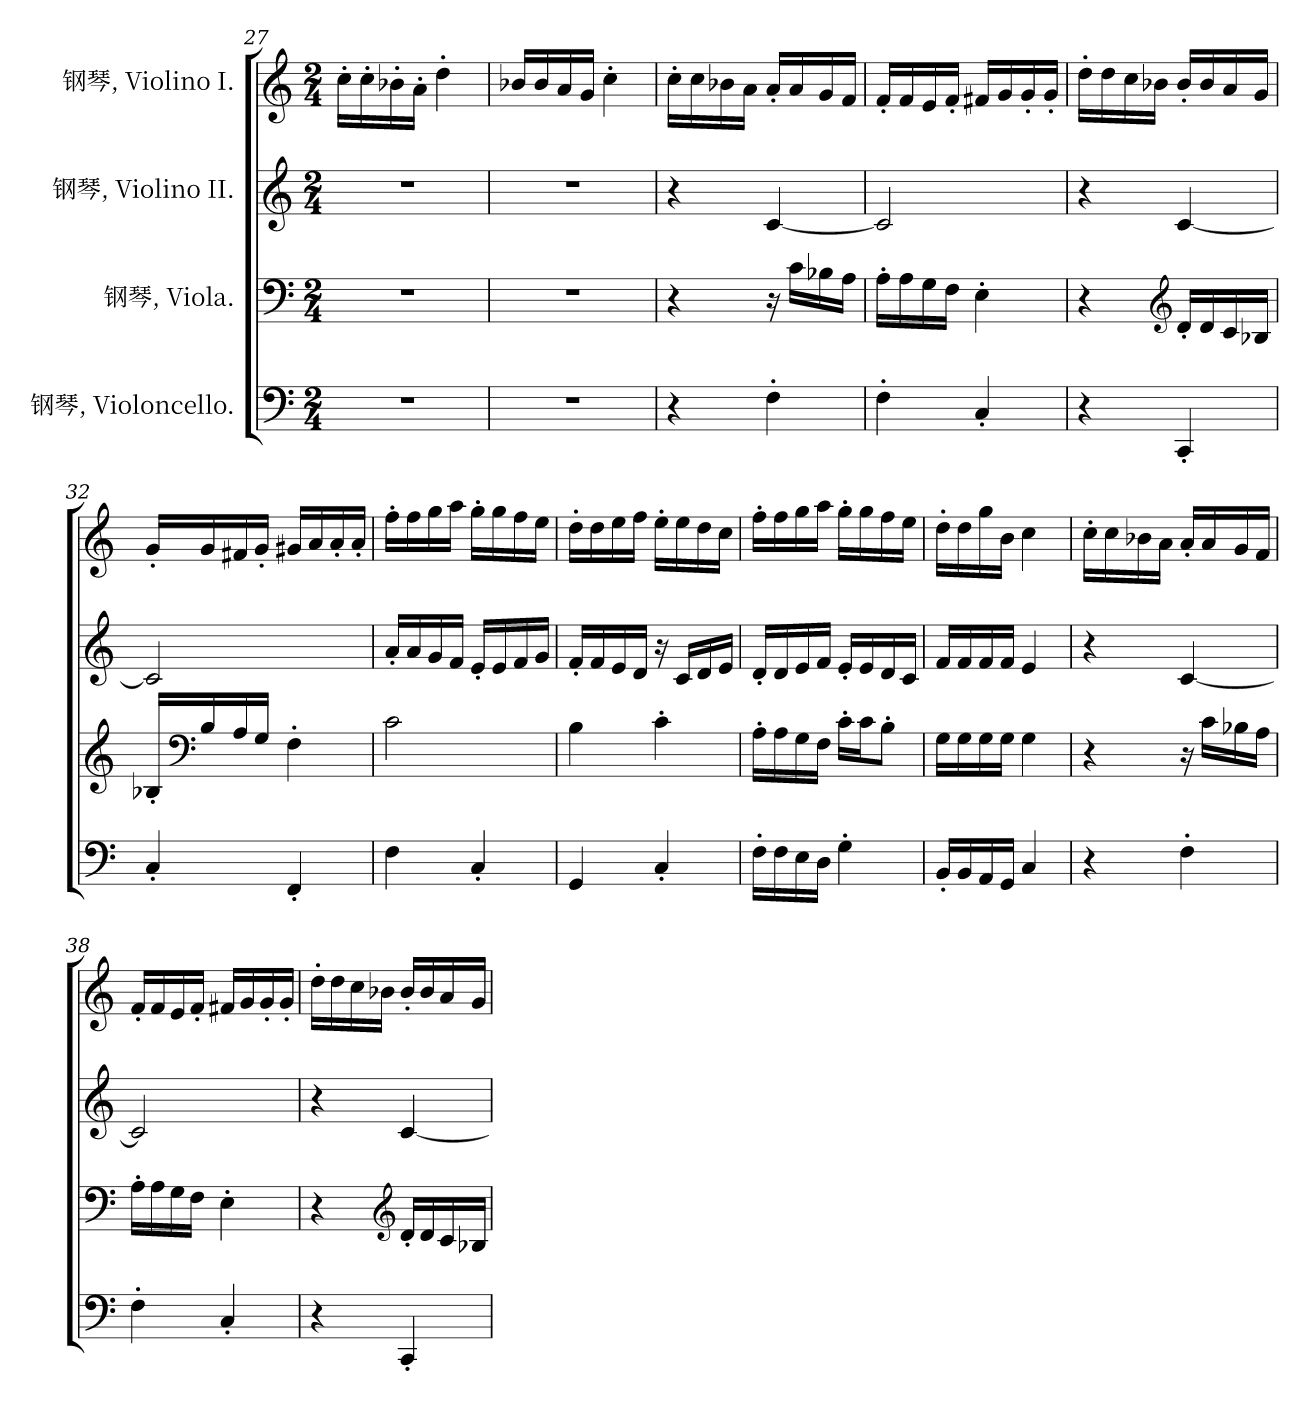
**kern	**kern	**kern	**kern
*part4	*part3	*part2	*part1
*staff4	*staff3	*staff2	*staff1
*I"钢琴, Violoncello.	*I"钢琴, Viola.	*I"钢琴, Violino II.	*I"钢琴, Violino I.
*clefF4	*clefF4	*clefG2	*clefG2
*k[]	*k[]	*k[]	*k[]
*M2/4	*M2/4	*M2/4	*M2/4
*MM130	*MM130	*MM130	*MM130
=27	=27	=27	=27
2r	2r	2r	16cc'\LL
.	.	.	16cc'\
.	.	.	16b-X'\
.	.	.	16a'\JJ
.	.	.	4dd'\
=28	=28	=28	=28
2r	2r	2r	16b-X/LL
.	.	.	16b-/
.	.	.	16a/
.	.	.	16g/JJ
.	.	.	4cc'\
!!LO:LB:g=z
=29	=29	=29	=29
4r	4r	4r	16cc'\LL
.	.	.	16cc\
.	.	.	16b-X\
.	.	.	16a\JJ
4F'\	16r	[4c/	16a'/LL
.	16c\LL	.	16a/
.	16B-X\	.	16g/
.	16A\JJ	.	16f/JJ
=30	=30	=30	=30
4F'\	16A'\LL	2c/]	16f'/LL
.	16A\	.	16f/
.	16G\	.	16e/
.	16F\JJ	.	16f'/JJ
4C'/	4E'\	.	16f#X/LL
.	.	.	16g/
.	.	.	16g'/
.	.	.	16g'/JJ
=31	=31	=31	=31
4r	4r	4r	16dd'\LL
.	.	.	16dd\
.	.	.	16cc\
.	.	.	16b-X\JJ
*	*clefG2	*	*
4CC'/	16d'/LL	[4c/	16b-'/LL
.	16d/	.	16b-/
.	16c/	.	16a/
.	16B-X/JJ	.	16g/JJ
=32	=32	=32	=32
4C'/	16B-X'/LL	2c/]	16g'/LL
*	*clefF4	*	*
.	16B-/	.	16g/
.	16A/	.	16f#X/
.	16G/JJ	.	16g'/JJ
4FF'/	4F'\	.	16g#X/LL
.	.	.	16a/
.	.	.	16a'/
.	.	.	16a'/JJ
!!LO:PB:g=z
=33	=33	=33	=33
4F\	2c\	16a'/LL	16ff'\LL
.	.	16a/	16ff\
.	.	16g/	16gg\
.	.	16f/JJ	16aa\JJ
4C'/	.	16e'/LL	16gg'\LL
.	.	16e/	16gg\
.	.	16f/	16ff\
.	.	16g/JJ	16ee\JJ
=34	=34	=34	=34
4GG/	4B\	16f'/LL	16dd'\LL
.	.	16f/	16dd\
.	.	16e/	16ee\
.	.	16d/JJ	16ff\JJ
4C'/	4c'\	16r	16ee'\LL
.	.	16c/LL	16ee\
.	.	16d/	16dd\
.	.	16e/JJ	16cc\JJ
=35	=35	=35	=35
16F'\LL	16A'\LL	16d'/LL	16ff'\LL
16F\	16A\	16d/	16ff\
16E\	16G\	16e/	16gg\
16D\JJ	16F\JJ	16f/JJ	16aa\JJ
4G'\	16c'\LL	16e'/LL	16gg'\LL
.	16c\J	16e/	16gg\
.	8B'\J	16d/	16ff\
.	.	16c/JJ	16ee\JJ
=36	=36	=36	=36
16BB'/LL	16G\LL	16f/LL	16dd'\LL
16BB/	16G\	16f/	16dd\
16AA/	16G\	16f/	16gg\
16GG/JJ	16G\JJ	16f/JJ	16b\JJ
4C/	4G\	4e/	4cc\
=37	=37	=37	=37
4r	4r	4r	16cc'\LL
.	.	.	16cc\
.	.	.	16b-X\
.	.	.	16a\JJ
4F'\	16r	[4c/	16a'/LL
.	16c\LL	.	16a/
.	16B-X\	.	16g/
.	16A\JJ	.	16f/JJ
!!LO:LB:g=z
=38	=38	=38	=38
4F'\	16A'\LL	2c/]	16f'/LL
.	16A\	.	16f/
.	16G\	.	16e/
.	16F\JJ	.	16f'/JJ
4C'/	4E'\	.	16f#X/LL
.	.	.	16g/
.	.	.	16g'/
.	.	.	16g'/JJ
=39	=39	=39	=39
4r	4r	4r	16dd'\LL
.	.	.	16dd\
.	.	.	16cc\
.	.	.	16b-X\JJ
*	*clefG2	*	*
4CC'/	16d'/LL	[4c/	16b-'/LL
.	16d/	.	16b-/
.	16c/	.	16a/
.	16B-X/JJ	.	16g/JJ
=	=	=	=
*-	*-	*-	*-
